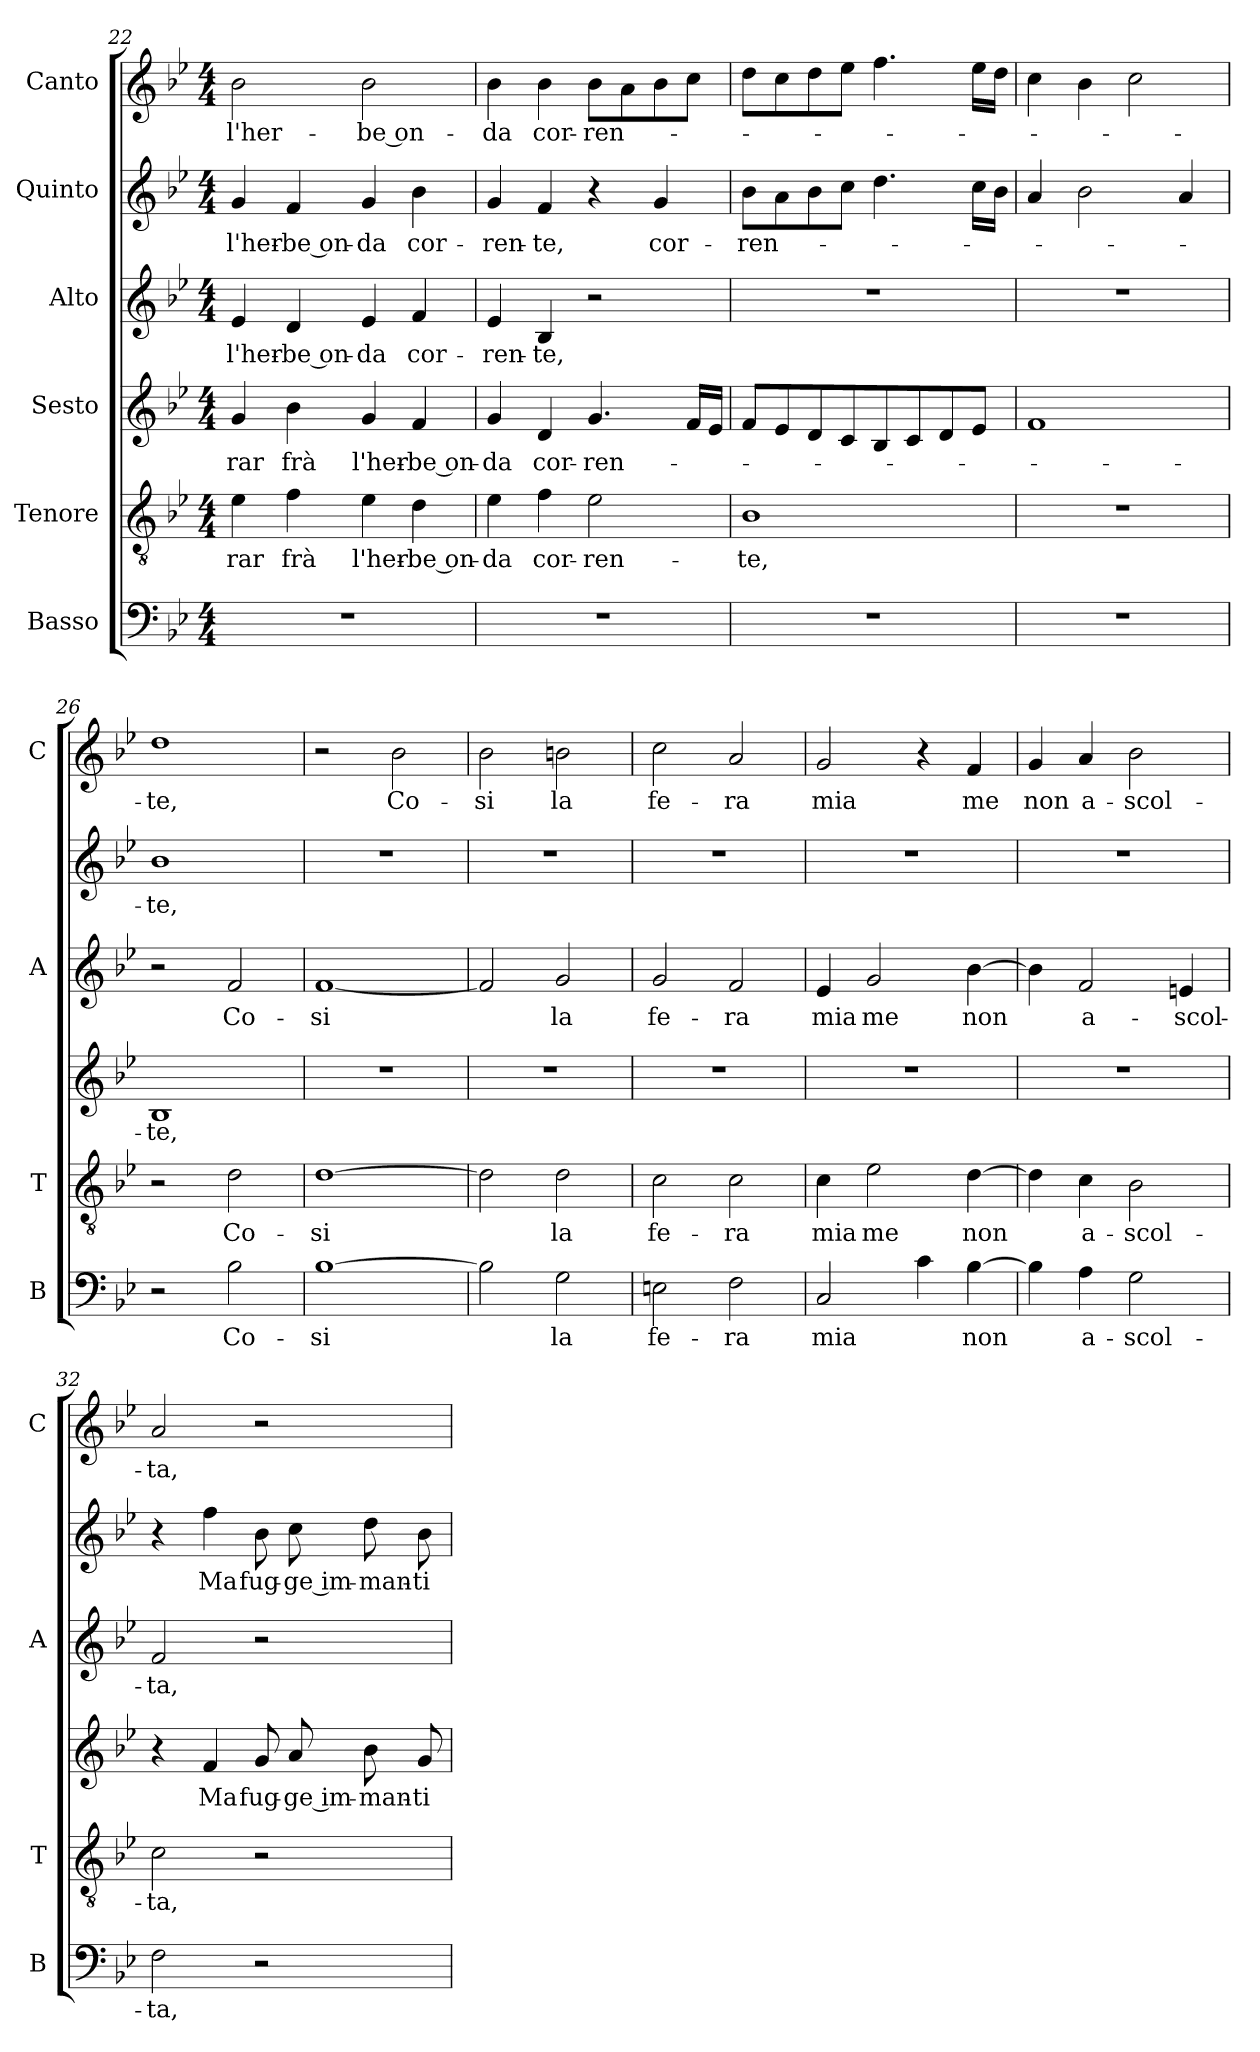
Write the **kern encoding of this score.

**kern	**text	**kern	**text	**kern	**text	**kern	**text	**kern	**text	**kern	**text
*part6	*part6	*part5	*part5	*part4	*part4	*part3	*part3	*part2	*part2	*part1	*part1
*staff6	*staff6	*staff5	*staff5	*staff4	*staff4	*staff3	*staff3	*staff2	*staff2	*staff1	*staff1
*I"Basso	*	*I"Tenore	*	*I"Sesto	*	*I"Alto	*	*I"Quinto	*	*I"Canto	*
*I'B	*	*I'T	*	*	*	*I'A	*	*	*	*I'C	*
*clefF4	*	*clefGv2	*	*clefG2	*	*clefG2	*	*clefG2	*	*clefG2	*
*k[b-e-]	*	*k[b-e-]	*	*k[b-e-]	*	*k[b-e-]	*	*k[b-e-]	*	*k[b-e-]	*
*B-:	*	*B-:	*	*B-:	*	*B-:	*	*B-:	*	*B-:	*
*M4/4	*	*M4/4	*	*M4/4	*	*M4/4	*	*M4/4	*	*M4/4	*
=22	=22	=22	=22	=22	=22	=22	=22	=22	=22	=22	=22
!	!	!	!LO:LY:b	!	!LO:LY:b	!	!LO:LY:b	!	!LO:LY:b	!	!LO:LY:b
1r	.	4e-\	-rar	4g/	-rar	4e-/	l'her-	4g/	l'her-	2b-\	l'her-
!	!	!	!LO:LY:b	!	!LO:LY:b	!	!LO:LY:b	!	!LO:LY:b	!	!
.	.	4f\	frà	4b-\	frà	4d/	-be on-	4f/	-be on-	.	.
!	!	!	!LO:LY:b	!	!LO:LY:b	!	!LO:LY:b	!	!LO:LY:b	!	!LO:LY:b
.	.	4e-\	l'her-	4g/	l'her-	4e-/	-da	4g/	-da	2b-\	-be on-
!	!	!	!LO:LY:b	!	!LO:LY:b	!	!LO:LY:b	!	!LO:LY:b	!	!
.	.	4d\	-be on-	4f/	-be on-	4f/	cor-	4b-\	cor-	.	.
=23	=23	=23	=23	=23	=23	=23	=23	=23	=23	=23	=23
!	!	!	!LO:LY:b	!	!LO:LY:b	!	!LO:LY:b	!	!LO:LY:b	!	!LO:LY:b
1r	.	4e-\	-da	4g/	-da	4e-/	-ren-	4g/	-ren-	4b-\	-da
!	!	!	!LO:LY:b	!	!LO:LY:b	!	!LO:LY:b	!	!LO:LY:b	!	!LO:LY:b
.	.	4f\	cor-	4d/	cor-	4B-/	-te,	4f/	-te,	4b-\	cor-
!	!	!	!LO:LY:b	!	!LO:LY:b	!	!	!	!	!	!LO:LY:b
.	.	2e-\	-ren-	4.g/	-ren-	2r	.	4r	.	8b-\L	-ren-
.	.	.	.	.	.	.	.	.	.	8a\	.
!	!	!	!	!	!	!	!	!	!LO:LY:b	!	!
.	.	.	.	.	.	.	.	4g/	cor-	8b-\	.
.	.	.	.	16f/LL	.	.	.	.	.	8cc\J	.
.	.	.	.	16e-/JJ	.	.	.	.	.	.	.
=24	=24	=24	=24	=24	=24	=24	=24	=24	=24	=24	=24
!	!	!	!LO:LY:b	!	!	!	!	!	!LO:LY:b	!	!
1r	.	1B-	-te,	8f/L	.	1r	.	8b-\L	-ren-	8dd\L	.
.	.	.	.	8e-/	.	.	.	8a\	.	8cc\	.
.	.	.	.	8d/	.	.	.	8b-\	.	8dd\	.
.	.	.	.	8c/	.	.	.	8cc\J	.	8ee-\J	.
.	.	.	.	8B-/	.	.	.	4.dd\	.	4.ff\	.
.	.	.	.	8c/	.	.	.	.	.	.	.
.	.	.	.	8d/	.	.	.	.	.	.	.
.	.	.	.	8e-/J	.	.	.	16cc\LL	.	16ee-\LL	.
.	.	.	.	.	.	.	.	16b-\JJ	.	16dd\JJ	.
!!LO:PB:g=z
=25	=25	=25	=25	=25	=25	=25	=25	=25	=25	=25	=25
1r	.	1r	.	1f	.	1r	.	4a/	.	4cc\	.
.	.	.	.	.	.	.	.	2b-\	.	4b-\	.
.	.	.	.	.	.	.	.	.	.	2cc\	.
.	.	.	.	.	.	.	.	4a/	.	.	.
=26	=26	=26	=26	=26	=26	=26	=26	=26	=26	=26	=26
!	!	!	!	!	!LO:LY:b	!	!	!	!LO:LY:b	!	!LO:LY:b
2r	.	2r	.	1B-	-te,	2r	.	1b-	-te,	1dd	-te,
!	!LO:LY:b	!	!LO:LY:b	!	!	!	!LO:LY:b	!	!	!	!
2B-\	Co-	2d\	Co-	.	.	2f/	Co-	.	.	.	.
=27	=27	=27	=27	=27	=27	=27	=27	=27	=27	=27	=27
!	!LO:LY:b	!	!LO:LY:b	!	!	!	!LO:LY:b	!	!	!	!
[1B-	-si	[1d	-si	1r	.	[1f	-si	1r	.	2r	.
!	!	!	!	!	!	!	!	!	!	!	!LO:LY:b
.	.	.	.	.	.	.	.	.	.	2b-\	Co-
=28	=28	=28	=28	=28	=28	=28	=28	=28	=28	=28	=28
!	!	!	!	!	!	!	!	!	!	!	!LO:LY:b
2B-\]	.	2d\]	.	1r	.	2f/]	.	1r	.	2b-\	-si
!	!LO:LY:b	!	!LO:LY:b	!	!	!	!LO:LY:b	!	!	!	!LO:LY:b
2G\	la	2d\	la	.	.	2g/	la	.	.	2bn\	la
=29	=29	=29	=29	=29	=29	=29	=29	=29	=29	=29	=29
!	!LO:LY:b	!	!LO:LY:b	!	!	!	!LO:LY:b	!	!	!	!LO:LY:b
2En\	fe-	2c\	fe-	1r	.	2g/	fe-	1r	.	2cc\	fe-
!	!LO:LY:b	!	!LO:LY:b	!	!	!	!LO:LY:b	!	!	!	!LO:LY:b
2F\	-ra	2c\	-ra	.	.	2f/	-ra	.	.	2a/	-ra
=30	=30	=30	=30	=30	=30	=30	=30	=30	=30	=30	=30
!	!LO:LY:b	!	!LO:LY:b	!	!	!	!LO:LY:b	!	!	!	!LO:LY:b
2C/	mia	4c\	mia	1r	.	4e-/	mia	1r	.	2g/	mia
!	!	!	!LO:LY:b	!	!	!	!LO:LY:b	!	!	!	!
.	.	2e-\	me	.	.	2g/	me	.	.	.	.
4c\	.	.	.	.	.	.	.	.	.	4r	.
!	!LO:LY:b	!	!LO:LY:b	!	!	!	!LO:LY:b	!	!	!	!LO:LY:b
[4B-\	non	[4d\	non	.	.	[4b-\	non	.	.	4f/	me
=31	=31	=31	=31	=31	=31	=31	=31	=31	=31	=31	=31
!	!	!	!	!	!	!	!	!	!	!	!LO:LY:b
4B-\]	.	4d\]	.	1r	.	4b-\]	.	1r	.	4g/	non
!	!LO:LY:b	!	!LO:LY:b	!	!	!	!LO:LY:b	!	!	!	!LO:LY:b
4A\	a-	4c\	a-	.	.	2f/	a-	.	.	4a/	a-
!	!LO:LY:b	!	!LO:LY:b	!	!	!	!	!	!	!	!LO:LY:b
2G\	-scol-	2B-\	-scol-	.	.	.	.	.	.	2b-\	-scol-
!	!	!	!	!	!	!	!LO:LY:b	!	!	!	!
.	.	.	.	.	.	4en/	-scol-	.	.	.	.
=32	=32	=32	=32	=32	=32	=32	=32	=32	=32	=32	=32
!	!LO:LY:b	!	!LO:LY:b	!	!	!	!LO:LY:b	!	!	!	!LO:LY:b
2F\	-ta,	2c\	-ta,	4r	.	2f/	-ta,	4r	.	2a/	-ta,
!	!	!	!	!	!LO:LY:b	!	!	!	!LO:LY:b	!	!
.	.	.	.	4f/	Ma	.	.	4ff\	Ma	.	.
!	!	!	!	!	!LO:LY:b	!	!	!	!LO:LY:b	!	!
2r	.	2r	.	8g/	fug-	2r	.	8b-\	fug-	2r	.
!	!	!	!	!	!LO:LY:b	!	!	!	!LO:LY:b	!	!
.	.	.	.	8a/	-ge im-	.	.	8cc\	-ge im-	.	.
!	!	!	!	!	!LO:LY:b	!	!	!	!LO:LY:b	!	!
.	.	.	.	8b-\	-man-	.	.	8dd\	-man-	.	.
!	!	!	!	!	!LO:LY:b	!	!	!	!LO:LY:b	!	!
.	.	.	.	8g/	-ti-	.	.	8b-\	-ti-	.	.
=	=	=	=	=	=	=	=	=	=	=	=
*-	*-	*-	*-	*-	*-	*-	*-	*-	*-	*-	*-
